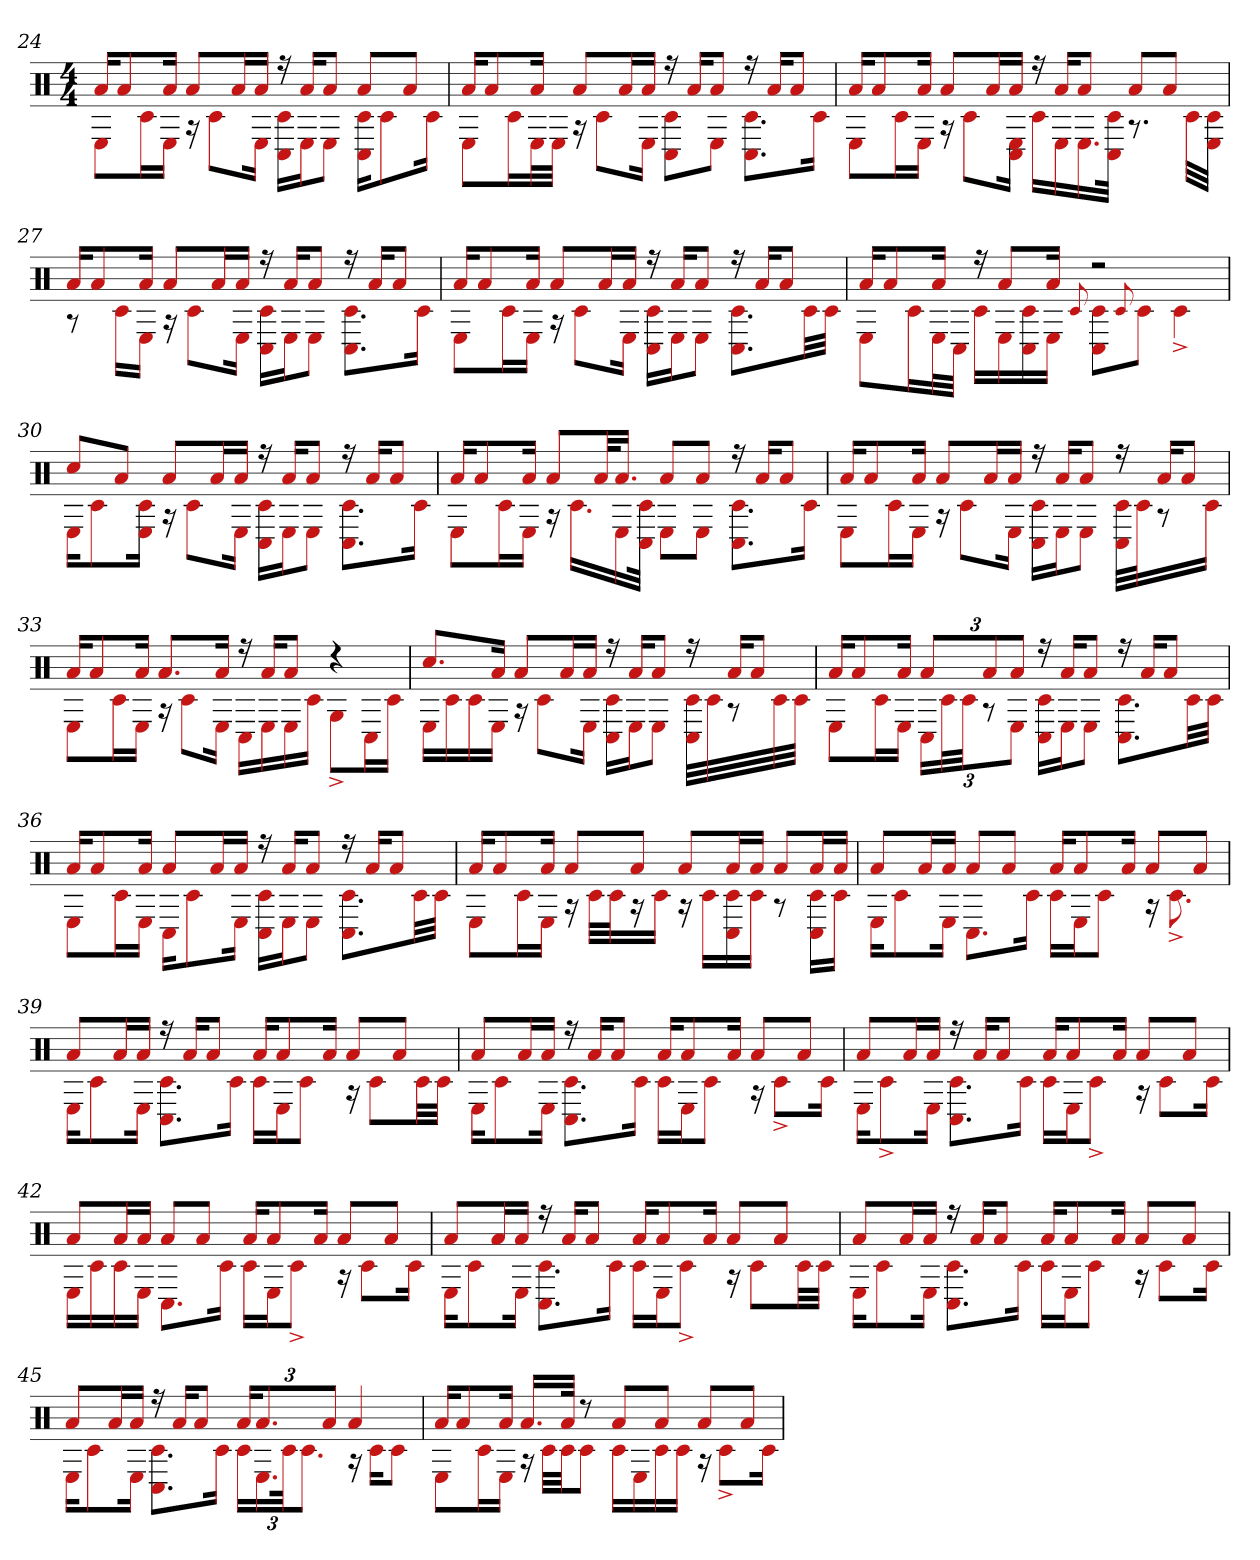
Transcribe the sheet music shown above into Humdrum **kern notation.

**kern
*part1
*staff1
*clefX
*k[]
*M4/4
=24
*^
16aKL	8EL
8a	.
.	16c#L
16aJk	16EJJ
8aL	16r
.	8c#L
16aL	.
16aJJ	16EJk
16r	16C# 16c#LL
16aKL	16EJ
8aJ	8EJ
8aL	16C# 16c#KL
.	8c#
8aJ	.
.	16c#Jk
=25	=25
16aKL	8EL
8a	.
.	16c#L
16aJk	32EL
.	32EJJJ
8aL	16r
.	8c#L
16aL	.
16aJJ	16EJk
16r	8C# 8c#L
16aKL	.
8aJ	8EJ
16r	8.C# 8.c#L
16aKL	.
8aJ	.
.	16c#Jk
=26	=26
16aKL	8EL
8a	.
.	16c#L
16aJk	16EJJ
8aL	16r
.	8c#L
16aL	.
16aJJ	16E 16C#Jk
16r	16c#LL
16aKL	16E
8aJ	16.E
.	32C# 32c#JJk
8aL	8.r
8aJ	.
.	32c#LLL
.	32c# 32EJJJ
=27	=27
16aKL	8r
8a	.
.	16c#LL
16aJk	16EJJ
8aL	16r
.	8c#L
16aL	.
16aJJ	16EJk
16r	16C# 16c#LL
16aKL	16EJ
8aJ	8EJ
16r	8.C# 8.c#L
16aKL	.
8aJ	.
.	16c#Jk
=28	=28
16aKL	8EL
8a	.
.	16c#L
16aJk	16EJJ
8aL	16r
.	8c#L
16aL	.
16aJJ	16EJk
16r	16C# 16c#LL
16aKL	16EJ
8aJ	8EJ
16r	8.C# 8.c#L
16aKL	.
8aJ	.
.	32c#LL
.	32c#JJJ
=29	=29
16aKL	8EL
8a	.
.	16c#L
16aJk	32EL
.	32C#JJJ
16r	16c#LL
8aL	16E
.	16C# 16c#
16aJk	16EJJ
.	8qqc#
2r	8C# 8c#L
.	8qqc#
.	8c#J
.	4c#^
=30	=30
8cc#L	16EKL
.	8c#
8aJ	.
.	16c# 16EJk
8aL	16r
.	8c#L
16aL	.
16aJJ	16EJk
16r	16C# 16c#LL
16aKL	16EJ
8aJ	8EJ
16r	8.C# 8.c#L
16aKL	.
8aJ	.
.	16c#Jk
=31	=31
16aKL	8EL
8a	.
.	16c#L
16aJk	16EJJ
8aL	16r
.	16.c#LL
32akL	.
16.aJJ	16E
.	32C# 32c#JJk
8aL	8EL
8aJ	8EJ
16r	8.C# 8.c#L
16aKL	.
8aJ	.
.	16c#Jk
=32	=32
16aKL	8EL
8a	.
.	16c#L
16aJk	16EJJ
8aL	16r
.	8c#L
16aL	.
16aJJ	16EJk
16r	16C# 16c#LL
16aKL	16EJ
8aJ	8EJ
16r	32C# 32c#LLL
.	32c#J
16aKL	8r
8aJ	.
.	16c#JJ
=33	=33
16aKL	8EL
8a	.
.	16c#L
16aJk	16EJJ
8.aL	16r
.	8c#L
16aJk	16EJk
16r	16C#LL
16aKL	16E
8aJ	16E
.	16c#JJ
4r	8G^L
.	16C#L
.	16c#JJ
=34	=34
8.cc#L	16ELL
.	16c#
.	16c#
16aJk	16EJJ
8aL	16r
.	8c#L
16aL	.
16aJJ	16EJk
16r	16c# 16C#LL
16aKL	16EJ
8aJ	8EJ
16r	32C# 32c#LLL
.	32c#
16aKL	8r
8aJ	.
.	32c#
.	32c#JJJ
=35	=35
16aKL	8EL
8a	.
.	16c#L
16aJk	16EJJ
12aL	24C#LL
.	48c#L
.	48c#JJ
12a	12r
12aJ	12EJ
16r	16C# 16c#LL
16aKL	16EJ
8aJ	8EJ
16r	8.C# 8.c#L
16aKL	.
8aJ	.
.	32c#LL
.	32c#JJJ
=36	=36
16aKL	8EL
8a	.
.	16c#L
16aJk	16EJJ
8aL	16C#KL
.	8c#
16aL	.
16aJJ	16EJk
16r	16C# 16c#LL
16aKL	16EJ
8aJ	8EJ
16r	8.C# 8.c#L
16aKL	.
8aJ	.
.	32c#LL
.	32c#JJJ
=37	=37
16aKL	8EL
8a	.
.	16c#L
16aJk	16EJJ
8aL	16r
.	32c#LLL
.	32c#J
8aJ	16r
.	16c#JJ
8aL	16r
.	16c#LL
16aL	16C# 16c#
16aJJ	16c#JJ
8aL	8r
16aL	16C# 16c#LL
16aJJ	16c#JJ
=38	=38
8aL	16EKL
.	8c#
16aL	.
16aJJ	16EJk
8aL	8.C#L
8aJ	.
.	16c#Jk
16aKL	16c#LL
8a	16EJ
.	8c#J
16aJk	.
8aL	16r
.	8.c#^
8aJ	.
=39	=39
8aL	16EKL
.	8c#
16aL	.
16aJJ	16EJk
16r	8.C# 8.c#L
16aKL	.
8aJ	.
.	16c#Jk
16aKL	16c#LL
8a	16EJ
.	8c#J
16aJk	.
8aL	16r
.	8c#L
8aJ	.
.	32c#LL
.	32c#JJJ
=40	=40
8aL	16EKL
.	8c#
16aL	.
16aJJ	16EJk
16r	8.C# 8.c#L
16aKL	.
8aJ	.
.	16c#Jk
16aKL	16c#LL
8a	16EJ
.	8c#J
16aJk	.
8aL	16r
.	8c#^L
8aJ	.
.	16c#Jk
=41	=41
8aL	16EKL
.	8c#^
16aL	.
16aJJ	16EJk
16r	8.C# 8.c#L
16aKL	.
8aJ	.
.	16c#Jk
16aKL	16c#LL
8a	16EJ
.	8c#^J
16aJk	.
8aL	16r
.	8c#L
8aJ	.
.	16c#Jk
=42	=42
8aL	16ELL
.	16c#
16aL	16c#
16aJJ	16EJJ
8aL	8.C#L
8aJ	.
.	16c#Jk
16aKL	16c#LL
8a	16EJ
.	8c#^J
16aJk	.
8aL	16r
.	8c#L
8aJ	.
.	16c#Jk
=43	=43
8aL	16EKL
.	8c#
16aL	.
16aJJ	16EJk
16r	8.C# 8.c#L
16aKL	.
8aJ	.
.	16c#Jk
16aKL	16c#LL
8a	16EJ
.	8c#^J
16aJk	.
8aL	16r
.	8c#L
8aJ	.
.	32c#LL
.	32c#JJJ
=44	=44
8aL	16EKL
.	8c#
16aL	.
16aJJ	16EJk
16r	8.C# 8.c#L
16aKL	.
8aJ	.
.	16c#Jk
16aKL	16c#LL
8a	16EJ
.	8c#J
16aJk	.
8aL	16r
.	8c#L
8aJ	.
.	16c#Jk
=45	=45
8aL	16EKL
.	8c#
16aL	.
16aJJ	16EJk
16r	8.C# 8.c#L
16aKL	.
8aJ	.
.	16c#Jk
24aKL	24c#LL
12.a	24.E
.	48c#Jk
.	12.c#J
12aJ	.
4a	16r
.	16c#KL
.	8c#J
=46	=46
16aKL	8EL
8a	.
.	16c#L
16aJk	16EJJ
16.aLL	16r
.	32c#LLL
32aJJk	32c#JJ
8r	8c#J
8aL	16c#LL
.	16E
8aJ	16c#
.	16c#JJ
8aL	16r
.	8c#^L
8aJ	.
.	16c#Jk
*v	*v
=
*-
